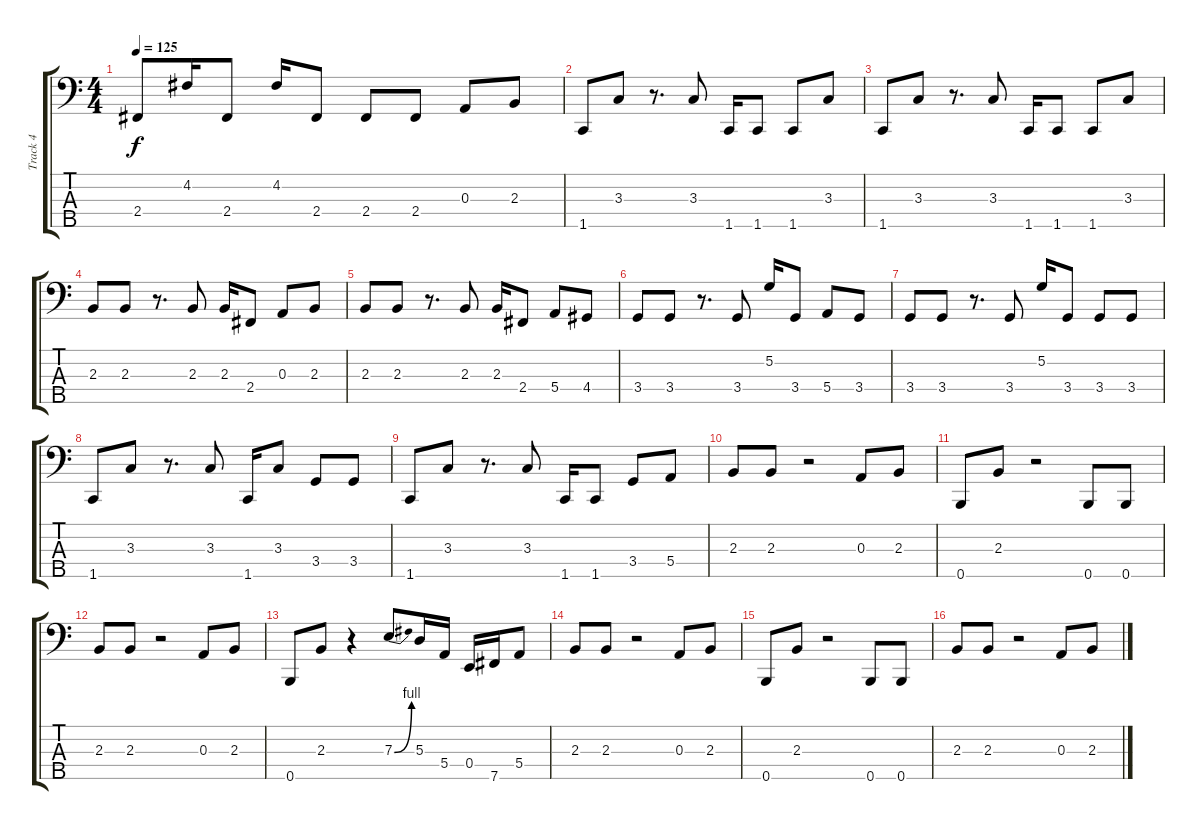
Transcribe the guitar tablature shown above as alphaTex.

\track ("Track 4" "Track 4") {instrument electricbassfinger}
\staff {score tabs}
\tuning (G2 D2 A1 E1 B0) {hide}
\ts (4 4)
\tempo 125
\clef f4
\ks c
2.4.8{dy f} 4.2.16 2.4.8 4.2.16 2.4.8 2.4.8 2.4.8 0.3.8 2.3.8 |
1.5.8 3.3.8 r.8{d} 3.3.8 1.5.16 1.5.8 1.5.8 3.3.8 |
1.5.8 3.3.8 r.8{d} 3.3.8 1.5.16 1.5.8 1.5.8 3.3.8 |
2.3.8 2.3.8 r.8{d} 2.3.8 2.3.16 2.4.8 0.3.8 2.3.8 |
2.3.8 2.3.8 r.8{d} 2.3.8 2.3.16 2.4.8 5.4.8 4.4.8 |
3.4.8 3.4.8 r.8{d} 3.4.8 5.2.16 3.4.8 5.4.8 3.4.8 |
3.4.8 3.4.8 r.8{d} 3.4.8 5.2.16 3.4.8 3.4.8 3.4.8 |
1.5.8 3.3.8 r.8{d} 3.3.8 1.5.16 3.3.8 3.4.8 3.4.8 |
1.5.8 3.3.8 r.8{d} 3.3.8 1.5.16 1.5.8 3.4.8 5.4.8 |
2.3.8 2.3.8 r.2 0.3.8 2.3.8 |
0.5.8 2.3.8 r.2 0.5.8 0.5.8 |
2.3.8 2.3.8 r.2 0.3.8 2.3.8 |
0.5.8 2.3.8 r.4 7.3{be (bend 0 0 60 4)}.8 5.3.16 5.4.16 0.4.16 7.5.16 5.4.8 |
2.3.8 2.3.8 r.2 0.3.8 2.3.8 |
0.5.8 2.3.8 r.2 0.5.8 0.5.8 |
2.3.8 2.3.8 r.2 0.3.8 2.3.8
